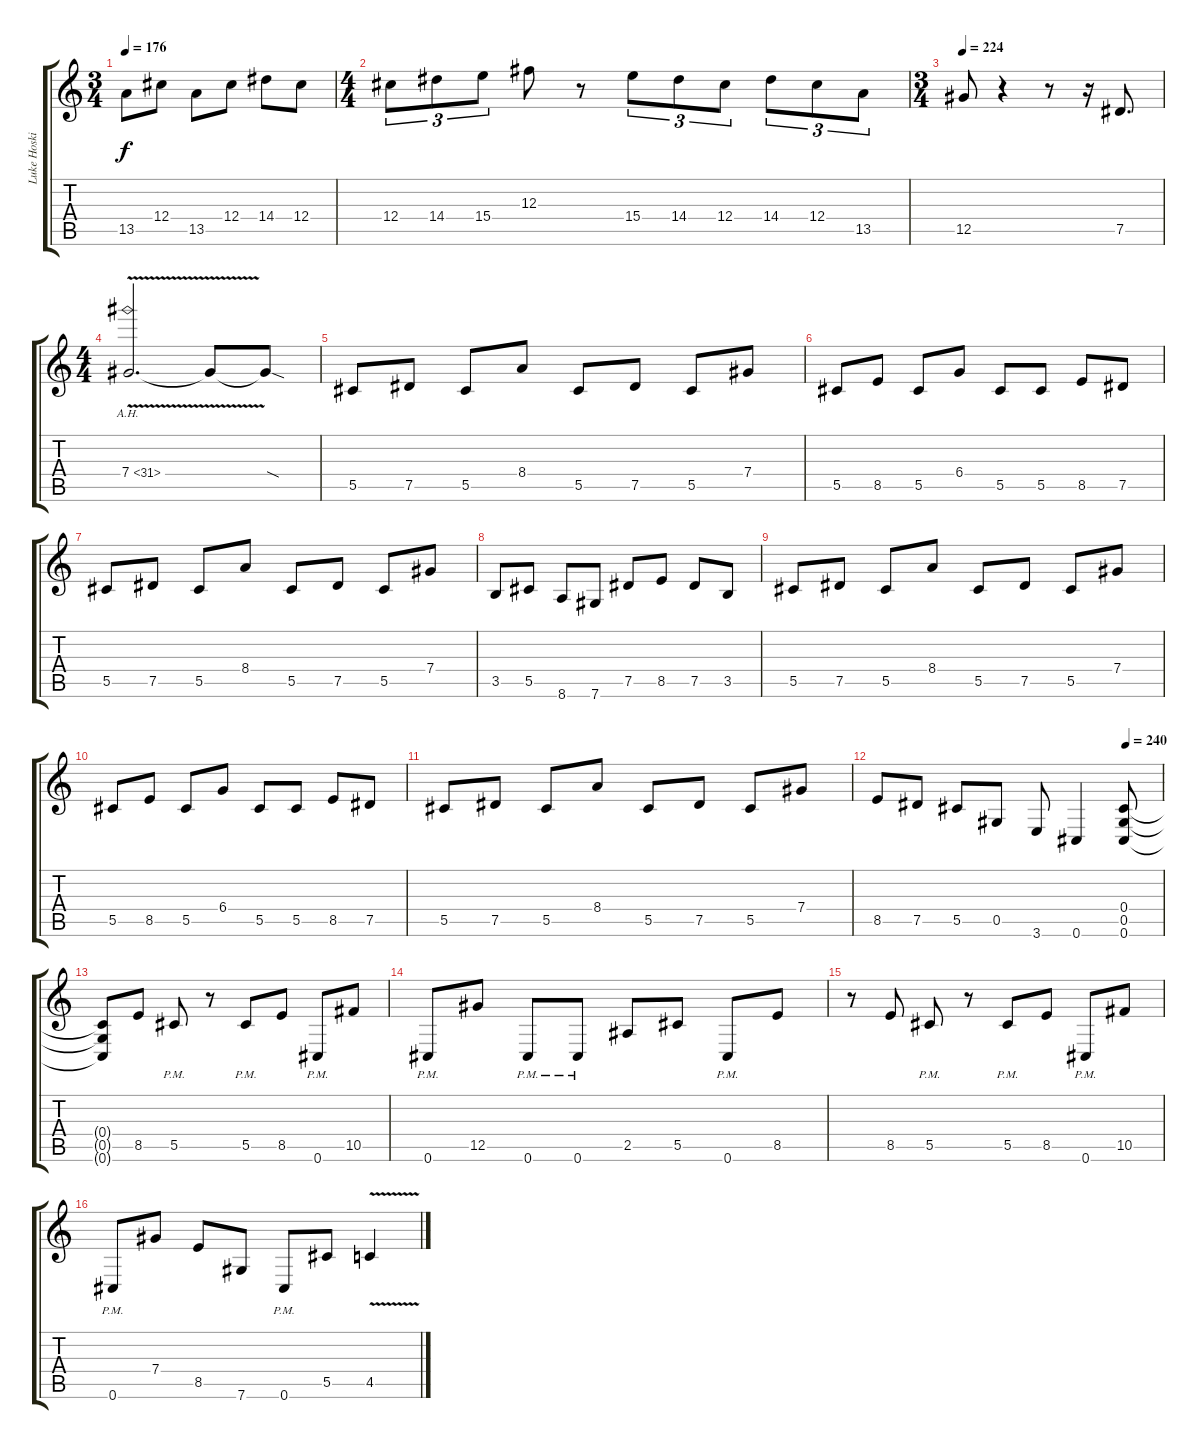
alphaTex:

\track ("Luke Hoskin" "Luke Hoski") {instrument overdrivenguitar}
\staff {score tabs}
\tuning (Eb4 Bb3 Gb3 Db3 Ab2 Db2) {hide}
\ts (3 4)
\tempo 176
\clef g2
\ks c
13.5.8{dy f} 12.4.8 13.5.8 12.4.8 14.4.8 12.4.8 |
\ts (4 4)
12.4.8{tu (3 2)} 14.4.8{tu (3 2)} 15.4.8{tu (3 2)} 12.3.8 r.8 15.4.8{tu (3 2)} 14.4.8{tu (3 2)} 12.4.8{tu (3 2)} 14.4.8{tu (3 2)} 12.4.8{tu (3 2)} 13.5.8{tu (3 2)} |
\ts (3 4)
\tempo 224
12.5.8 r.4 r.8 r.16 7.5.8{d} |
\ts (4 4)
7.4{ah 24 v}.2{d} 7.4{t}.8 7.4{sod t}.8 |
5.5.8 7.5.8 5.5.8 8.4.8 5.5.8 7.5.8 5.5.8 7.4.8 |
5.5.8 8.5.8 5.5.8 6.4.8 5.5.8 5.5.8 8.5.8 7.5.8 |
5.5.8 7.5.8 5.5.8 8.4.8 5.5.8 7.5.8 5.5.8 7.4.8 |
3.5.8 5.5.8 8.6.8 7.6.8 7.5.8 8.5.8 7.5.8 3.5.8 |
5.5.8 7.5.8 5.5.8 8.4.8 5.5.8 7.5.8 5.5.8 7.4.8 |
5.5.8 8.5.8 5.5.8 6.4.8 5.5.8 5.5.8 8.5.8 7.5.8 |
5.5.8 7.5.8 5.5.8 8.4.8 5.5.8 7.5.8 5.5.8 7.4.8 |
\tempo (240 0.875)
8.5.8 7.5.8 5.5.8 0.5.8 3.6.8 0.6.4 (0.4 0.5 0.6).8 |
(0.4{t} 0.5{t} 0.6{t}).8 8.5.8 5.5{pm}.8 r.8 5.5{pm}.8 8.5.8 0.6{pm}.8 10.5.8 |
0.6{pm}.8 12.5.8 0.6{pm}.8 0.6{pm}.8 2.5.8 5.5.8 0.6{pm}.8 8.5.8 |
r.8 8.5.8 5.5{pm}.8 r.8 5.5{pm}.8 8.5.8 0.6{pm}.8 10.5.8 |
0.6{pm}.8 7.4.8 8.5.8 7.6.8 0.6{pm}.8 5.5.8 4.5{v}.4
